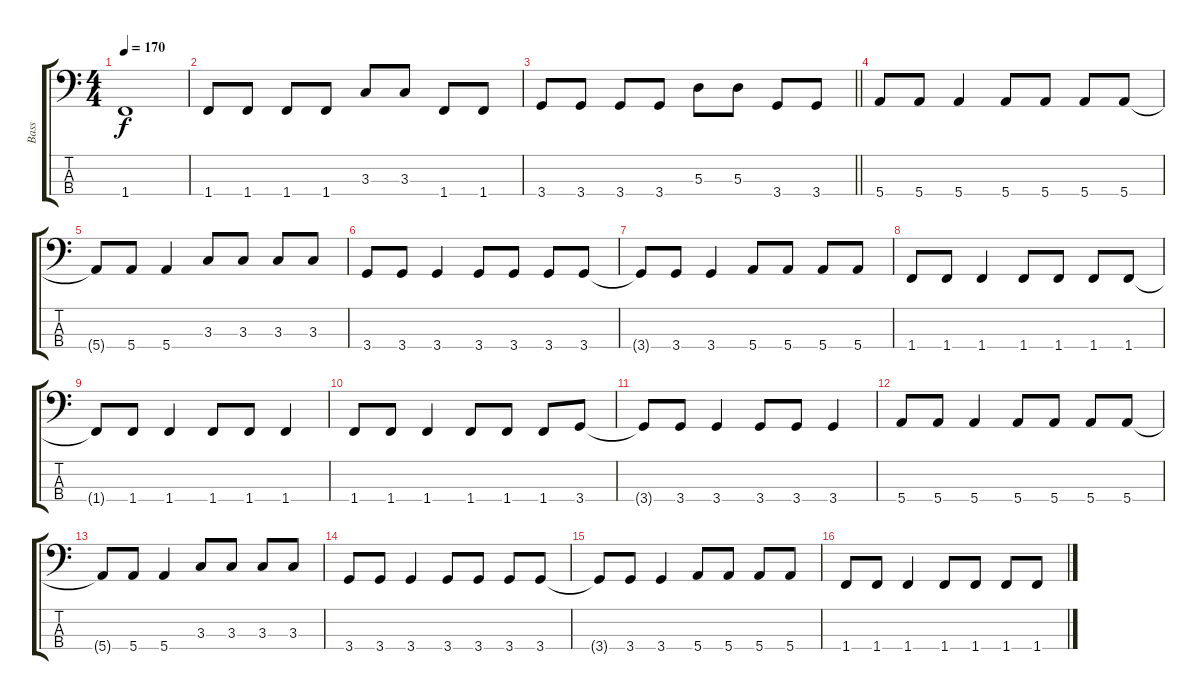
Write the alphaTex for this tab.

\track ("Bass" "Bass") {instrument electricbasspick}
\staff {score tabs}
\tuning (G2 D2 A1 E1) {hide}
\ts (4 4)
\tempo 170
\clef f4
\ks c
1.4{t}.1{dy f} |
1.4.8 1.4.8 1.4.8 1.4.8 3.3.8 3.3.8 1.4.8 1.4.8 |
\barLineRight lightlight
3.4.8 3.4.8 3.4.8 3.4.8 5.3.8 5.3.8 3.4.8 3.4.8 |
5.4.8 5.4.8 5.4.4 5.4.8 5.4.8 5.4.8 5.4.8 |
5.4{t}.8 5.4.8 5.4.4 3.3.8 3.3.8 3.3.8 3.3.8 |
3.4.8 3.4.8 3.4.4 3.4.8 3.4.8 3.4.8 3.4.8 |
3.4{t}.8 3.4.8 3.4.4 5.4.8 5.4.8 5.4.8 5.4.8 |
1.4.8 1.4.8 1.4.4 1.4.8 1.4.8 1.4.8 1.4.8 |
1.4{t}.8 1.4.8 1.4.4 1.4.8 1.4.8 1.4.4 |
1.4.8 1.4.8 1.4.4 1.4.8 1.4.8 1.4.8 3.4.8 |
3.4{t}.8 3.4.8 3.4.4 3.4.8 3.4.8 3.4.4 |
5.4.8 5.4.8 5.4.4 5.4.8 5.4.8 5.4.8 5.4.8 |
5.4{t}.8 5.4.8 5.4.4 3.3.8 3.3.8 3.3.8 3.3.8 |
3.4.8 3.4.8 3.4.4 3.4.8 3.4.8 3.4.8 3.4.8 |
3.4{t}.8 3.4.8 3.4.4 5.4.8 5.4.8 5.4.8 5.4.8 |
1.4.8 1.4.8 1.4.4 1.4.8 1.4.8 1.4.8 1.4.8
